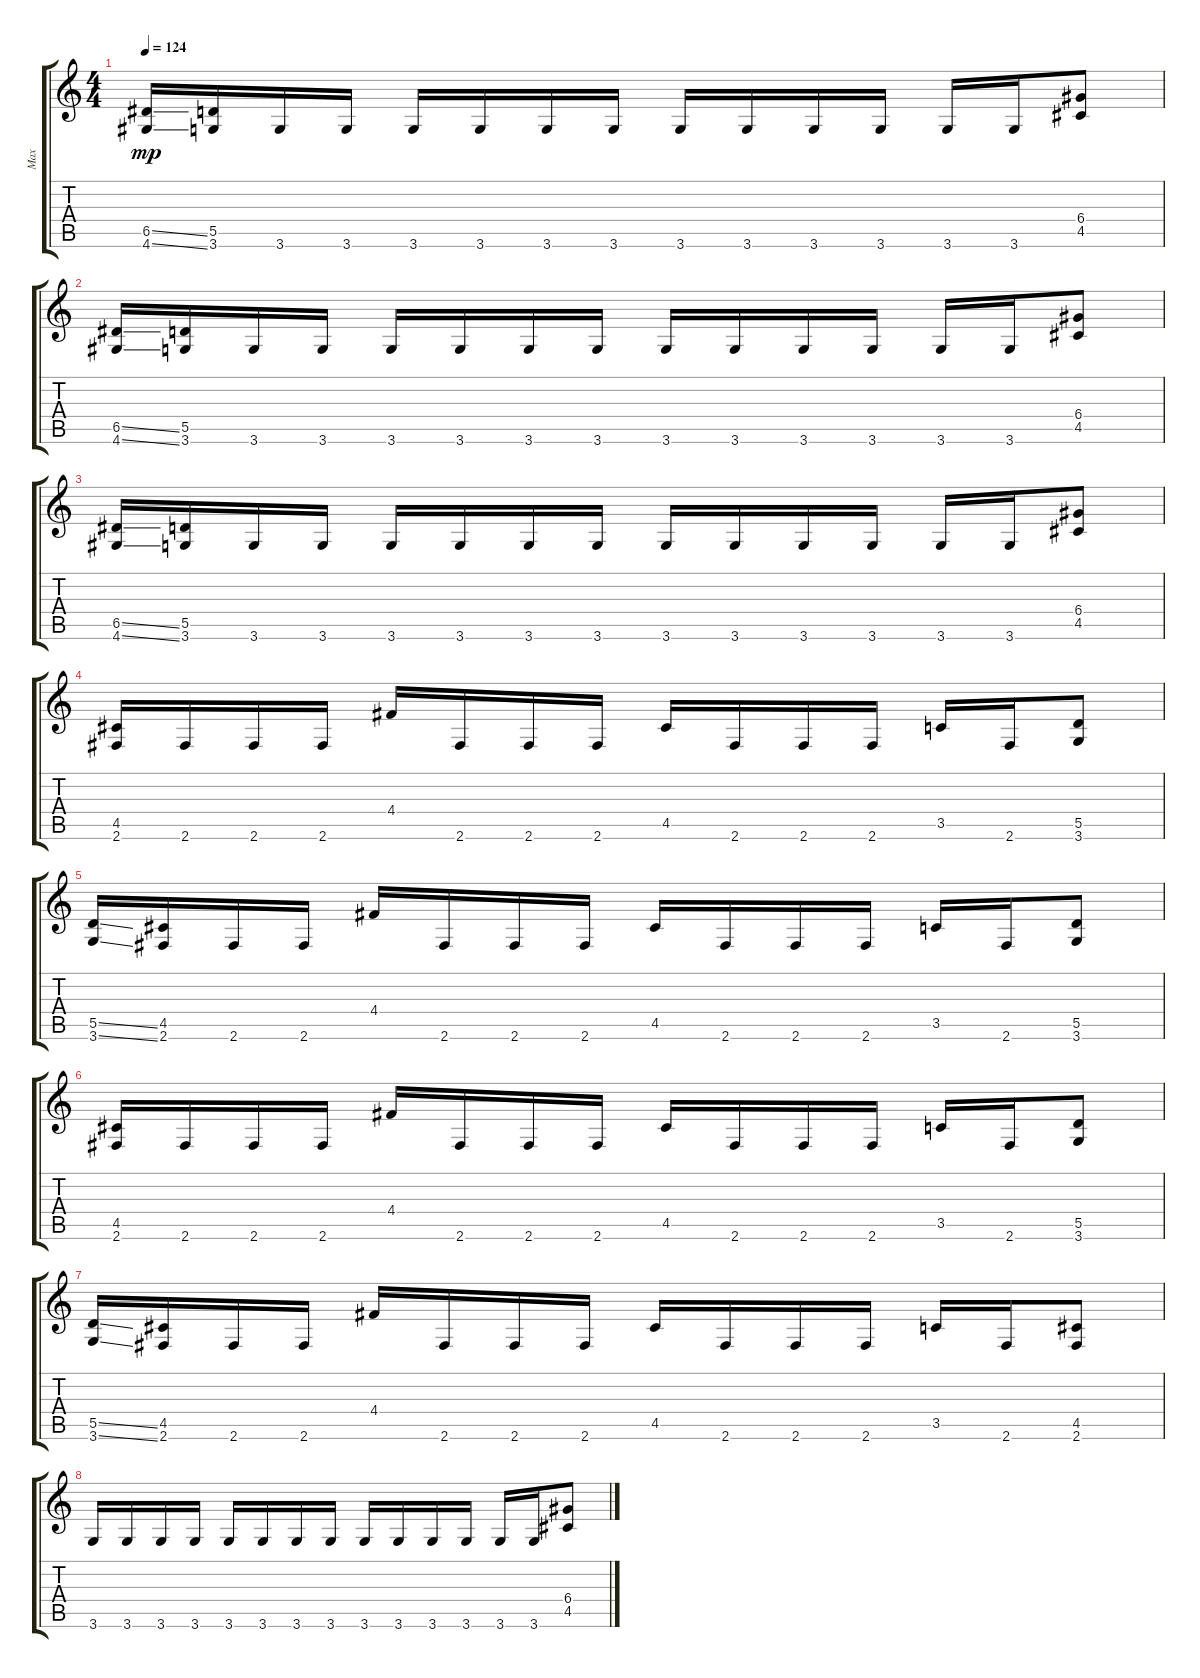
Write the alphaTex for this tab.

\track ("Max" "Max") {instrument distortionguitar}
\staff {score tabs}
\tuning (E4 B3 G3 D3 A2 E2) {hide}
\ts (4 4)
\tempo 124
\clef g2
\ks c
(6.5{ss} 4.6{ss}).16{dy mp} (5.5 3.6).16 3.6.16 3.6.16 3.6.16 3.6.16 3.6.16 3.6.16 3.6.16 3.6.16 3.6.16 3.6.16 3.6.16 3.6.16 (6.4 4.5).8 |
(6.5{ss} 4.6{ss}).16 (5.5 3.6).16 3.6.16 3.6.16 3.6.16 3.6.16 3.6.16 3.6.16 3.6.16 3.6.16 3.6.16 3.6.16 3.6.16 3.6.16 (6.4 4.5).8 |
(6.5{ss} 4.6{ss}).16 (5.5 3.6).16 3.6.16 3.6.16 3.6.16 3.6.16 3.6.16 3.6.16 3.6.16 3.6.16 3.6.16 3.6.16 3.6.16 3.6.16 (6.4 4.5).8 |
(4.5 2.6).16 2.6.16 2.6.16 2.6.16 4.4.16 2.6.16 2.6.16 2.6.16 4.5.16 2.6.16 2.6.16 2.6.16 3.5.16 2.6.16 (5.5 3.6).8 |
(5.5{ss} 3.6{ss}).16 (4.5 2.6).16 2.6.16 2.6.16 4.4.16 2.6.16 2.6.16 2.6.16 4.5.16 2.6.16 2.6.16 2.6.16 3.5.16 2.6.16 (5.5 3.6).8 |
(4.5 2.6).16 2.6.16 2.6.16 2.6.16 4.4.16 2.6.16 2.6.16 2.6.16 4.5.16 2.6.16 2.6.16 2.6.16 3.5.16 2.6.16 (5.5 3.6).8 |
(5.5{ss} 3.6{ss}).16 (4.5 2.6).16 2.6.16 2.6.16 4.4.16 2.6.16 2.6.16 2.6.16 4.5.16 2.6.16 2.6.16 2.6.16 3.5.16 2.6.16 (4.5 2.6).8 |
3.6.16 3.6.16 3.6.16 3.6.16 3.6.16 3.6.16 3.6.16 3.6.16 3.6.16 3.6.16 3.6.16 3.6.16 3.6.16 3.6.16 (6.4 4.5).8
